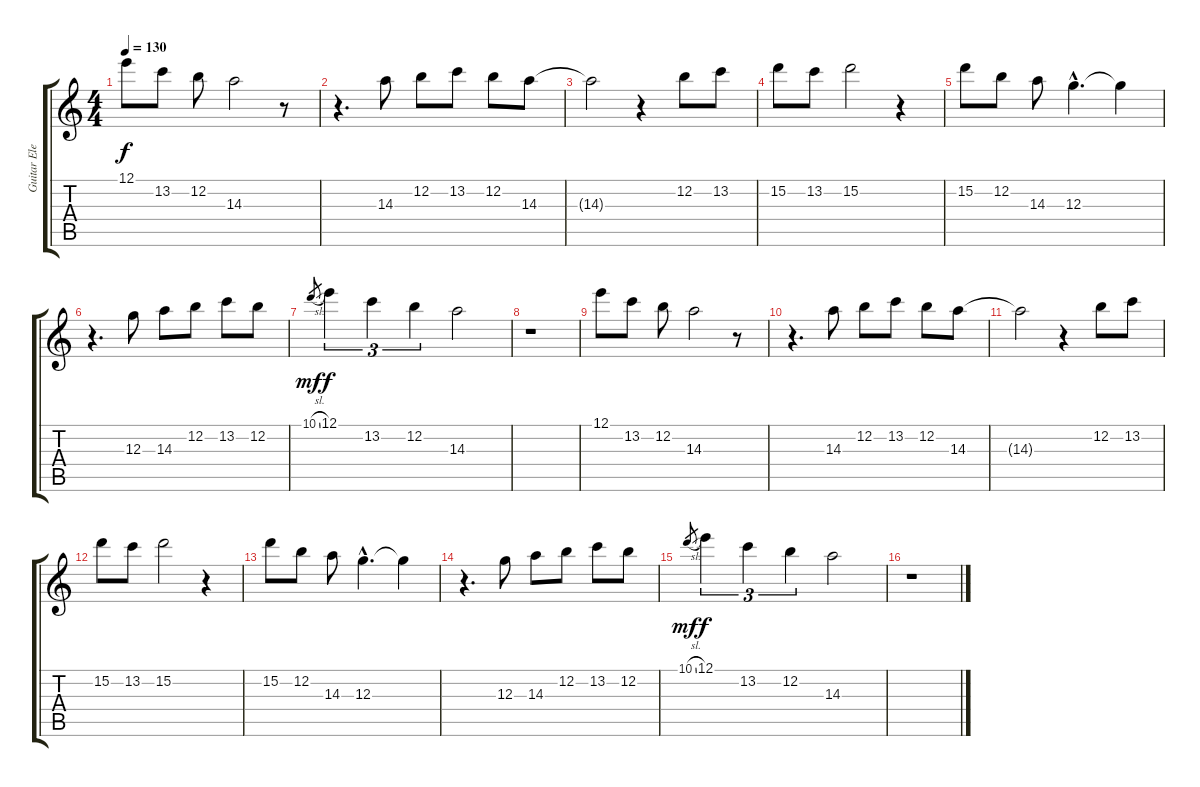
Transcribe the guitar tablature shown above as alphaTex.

\track ("Guitar Elec. 3" "Guitar Ele") {instrument overdrivenguitar}
\staff {score tabs}
\tuning (E4 B3 G3 D3 A2 E2) {hide}
\ts (4 4)
\tempo 130
\clef g2
\ks c
12.1.8{dy f} 13.2.8 12.2.8 14.3.2 r.8 |
r.4{d} 14.3.8 12.2.8 13.2.8 12.2.8 14.3.8 |
14.3{t}.2 r.4 12.2.8 13.2.8 |
15.2.8 13.2.8 15.2.2 r.4 |
15.2.8 12.2.8 14.3.8 12.3{hac}.4{d} 12.3{t}.4 |
r.4{d} 12.3.8 14.3.8 12.2.8 13.2.8 12.2.8 |
10.1{sl}.8{gr dy mf} 12.1.4{tu (3 2) dy f} 13.2.4{tu (3 2)} 12.2.4{tu (3 2)} 14.3.2 |
r.1 |
12.1.8 13.2.8 12.2.8 14.3.2 r.8 |
r.4{d} 14.3.8 12.2.8 13.2.8 12.2.8 14.3.8 |
14.3{t}.2 r.4 12.2.8 13.2.8 |
15.2.8 13.2.8 15.2.2 r.4 |
15.2.8 12.2.8 14.3.8 12.3{hac}.4{d} 12.3{t}.4 |
r.4{d} 12.3.8 14.3.8 12.2.8 13.2.8 12.2.8 |
10.1{sl}.8{gr dy mf} 12.1.4{tu (3 2) dy f} 13.2.4{tu (3 2)} 12.2.4{tu (3 2)} 14.3.2 |
r.1
